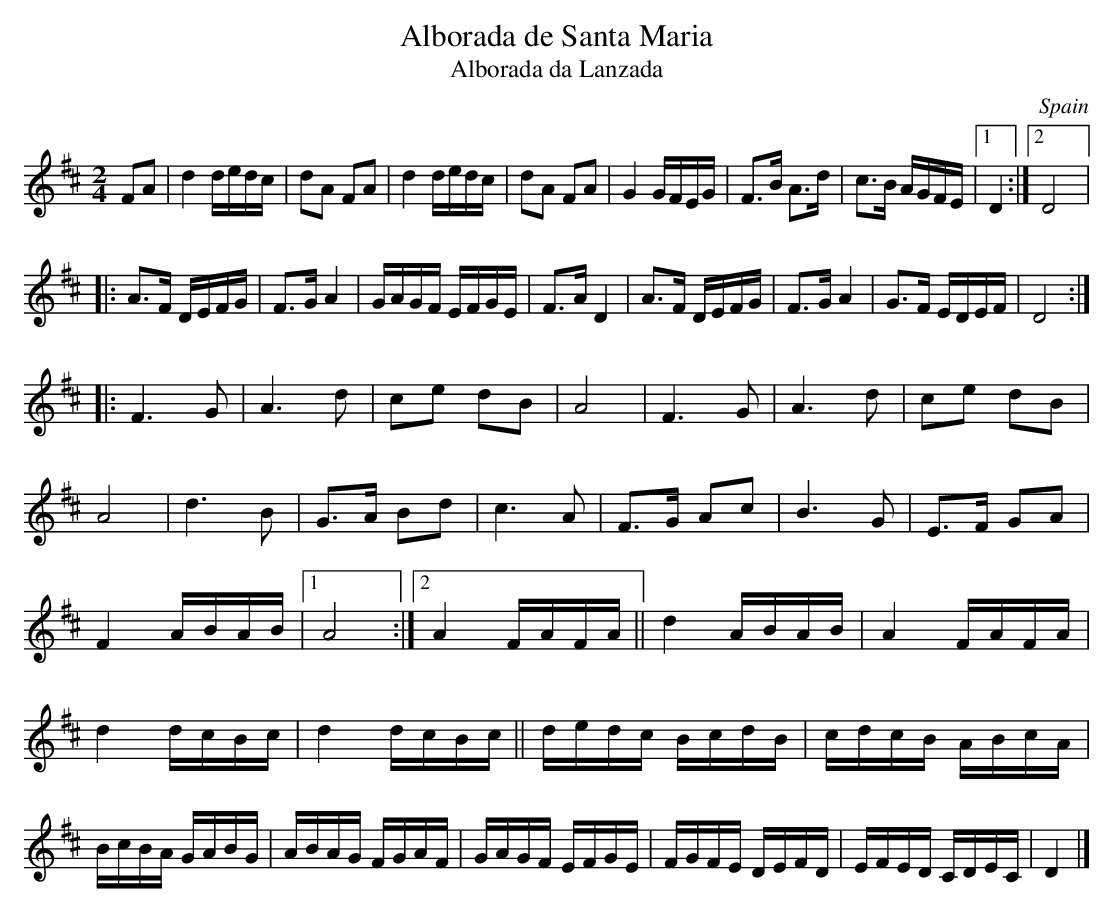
X:1
T:Alborada de Santa Maria
T:Alborada da Lanzada
M:2/4
O:Spain
K:D
F2A2|\
d4 dedc| d2A2 F2A2| d4 dedc| d2A2 F2A2|\
G4 GFEG| F3B A3d| c3B AGFE |1 D4 :|2 D8|:
A3F DEFG | F3G A4| GAGF EFGE| F3A D4|\
A3F DEFG| F3G A4| G3F EDEF| D8 ::
F6 G2| A6 d2| c2e2 d2B2| A8|\
F6 G2| A6 d2| c2e2 d2B2| A8|\
d6 B2| G3A B2d2| c6 A2| F3G A2c2| \
B6 G2| E3F G2A2| F4 ABAB|1 A8 :|2 A4 FAFA||\
d4 ABAB| A4 FAFA| d4 dcBc| d4 dcBc||\
dedc BcdB| cdcB ABcA| BcBA GABG| ABAG FGAF|\
GAGF EFGE| FGFE DEFD| EFED CDEC| D4|]
